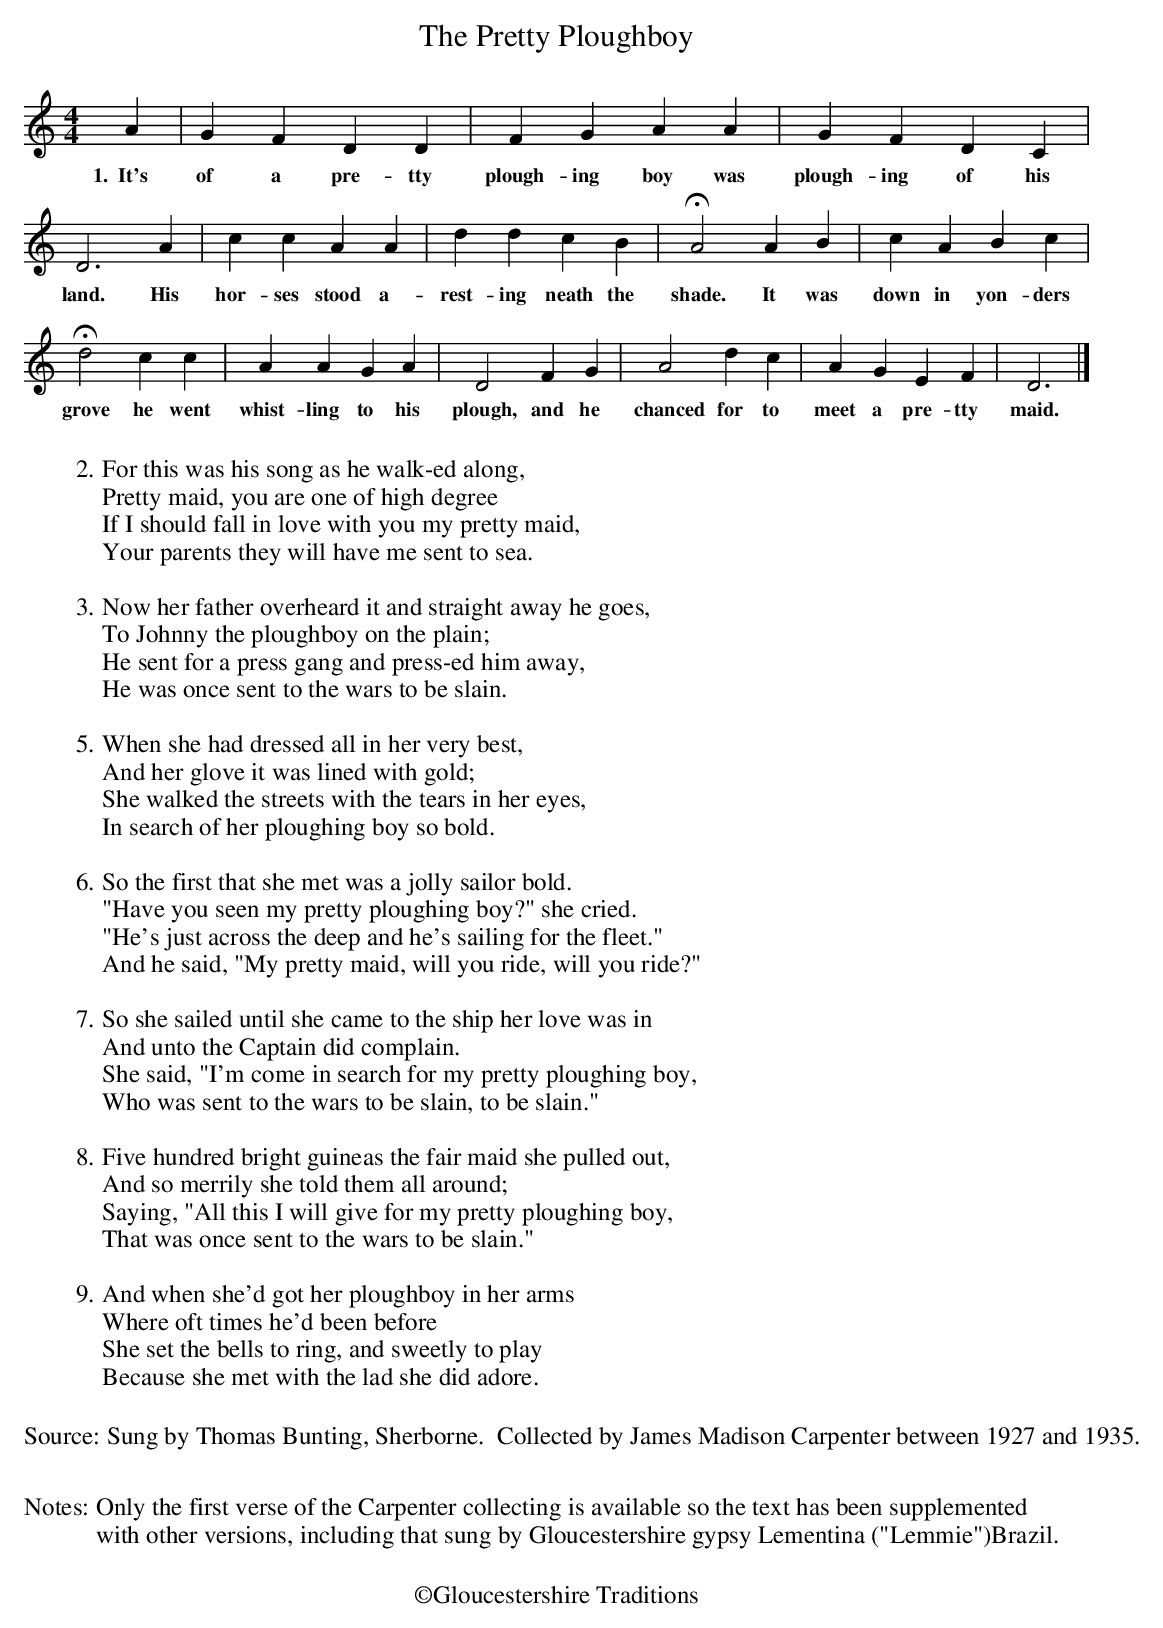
X:1
T: The Pretty Ploughboy
M: 4/4
L:  1/4
K:Ddor
A|GFDD|FGAA|GFDC|
w:1.~~It's of a pre-tty plough-ing boy was plough-ing of his
D3A|ccAA|ddcB|HA2AB|cABc|
w:land. His hor-ses stood a-rest-ing neath the shade. It was down in yon-ders
Hd2cc|AAGA|D2FG|A2dc|AGEF|D3|]
w:grove he went whist-ling to his plough, and he chanced for to meet a pre-tty maid.
W:
W:2. For this was his song as he walk-ed along,
W:Pretty maid, you are one of high degree
W:If I should fall in love with you my pretty maid,
W:Your parents they will have me sent to sea.
W:
W:3. Now her father overheard it and straight away he goes,
W:To Johnny the ploughboy on the plain;
W:He sent for a press gang and press-ed him away,
W:He was once sent to the wars to be slain.
W:
W:5. When she had dressed all in her very best,
W:And her glove it was lined with gold;
W:She walked the streets with the tears in her eyes,
W:In search of her ploughing boy so bold.
W:
W:6.So the first that she met was a jolly sailor bold.
W:"Have you seen my pretty ploughing boy?" she cried.
W:"He's just across the deep and he's sailing for the fleet."
W:And he said, "My pretty maid, will you ride, will you ride?"
W:
W:7. So she sailed until she came to the ship her love was in
W:And unto the Captain did complain.
W:She said, "I'm come in search for my pretty ploughing boy,
W:Who was sent to the wars to be slain, to be slain."
W:
W:8. Five hundred bright guineas the fair maid she pulled out,
W:And so merrily she told them all around;
W:Saying, "All this I will give for my pretty ploughing boy,
W:That was once sent to the wars to be slain."
W:
W:9. And when she'd got her ploughboy in her arms
W:Where oft times he'd been before
W:She set the bells to ring, and sweetly to play
W:Because she met with the lad she did adore.
W:
